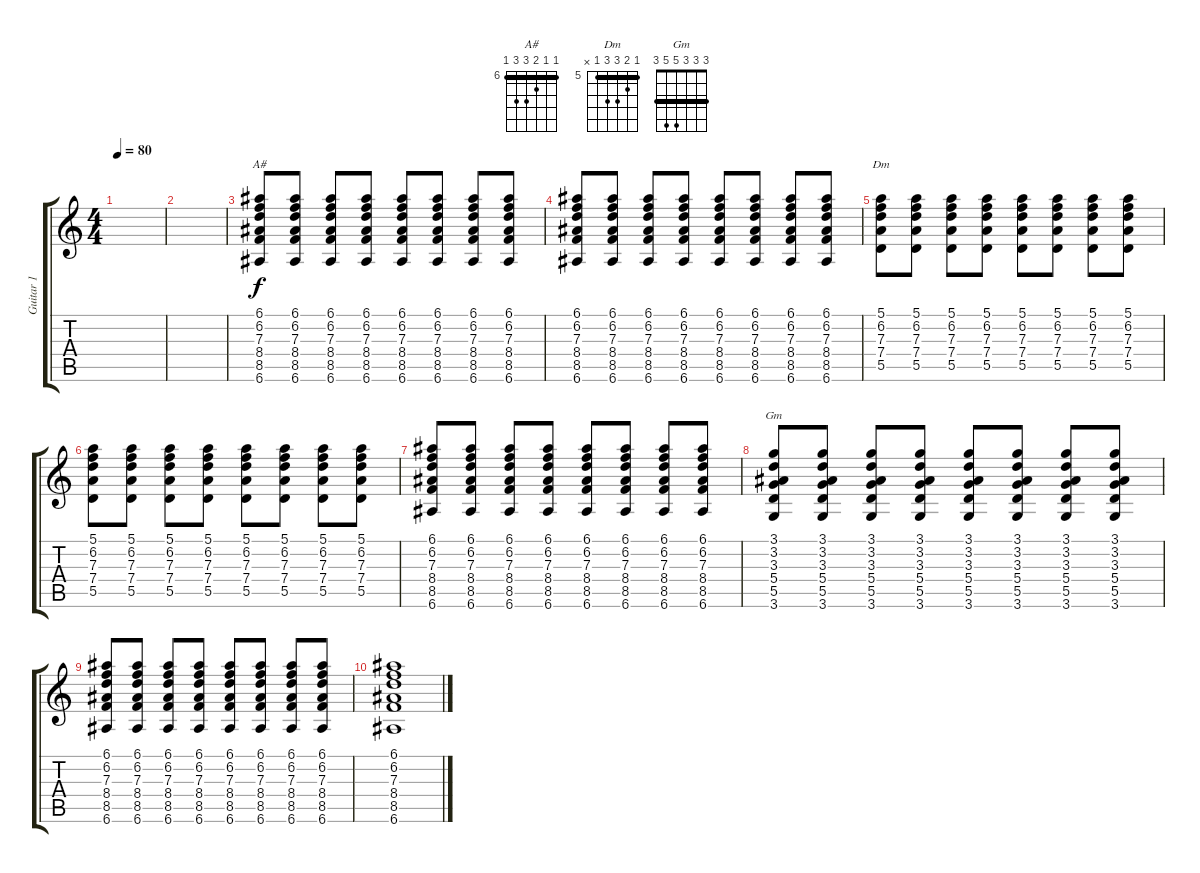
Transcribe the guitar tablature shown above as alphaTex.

\track ("Guitar 1" "Guitar 1") {instrument acousticguitarsteel}
\staff {score tabs}
\tuning (E4 B3 G3 D3 A2 E2) {hide}
\chord ("A#" 6 6 7 8 8 6) {firstfret 6 barre 6}
\chord ("Dm" 5 6 7 7 5 x) {firstfret 5 barre 5}
\chord ("Gm" 3 3 3 5 5 3) {barre 3}
\ts (4 4)
\tempo 80
\clef g2
\ks c
|
|
(6.1 6.2 7.3 8.4 8.5 6.6).8{ch "A#" volume 16 instrument distortionguitar} (6.1 6.2 7.3 8.4 8.5 6.6).8 (6.1 6.2 7.3 8.4 8.5 6.6).8 (6.1 6.2 7.3 8.4 8.5 6.6).8 (6.1 6.2 7.3 8.4 8.5 6.6).8 (6.1 6.2 7.3 8.4 8.5 6.6).8 (6.1 6.2 7.3 8.4 8.5 6.6).8 (6.1 6.2 7.3 8.4 8.5 6.6).8 |
(6.1 6.2 7.3 8.4 8.5 6.6).8 (6.1 6.2 7.3 8.4 8.5 6.6).8 (6.1 6.2 7.3 8.4 8.5 6.6).8 (6.1 6.2 7.3 8.4 8.5 6.6).8 (6.1 6.2 7.3 8.4 8.5 6.6).8 (6.1 6.2 7.3 8.4 8.5 6.6).8 (6.1 6.2 7.3 8.4 8.5 6.6).8 (6.1 6.2 7.3 8.4 8.5 6.6).8 |
(5.1 6.2 7.3 7.4 5.5).8{ch "Dm"} (5.1 6.2 7.3 7.4 5.5).8 (5.1 6.2 7.3 7.4 5.5).8 (5.1 6.2 7.3 7.4 5.5).8 (5.1 6.2 7.3 7.4 5.5).8 (5.1 6.2 7.3 7.4 5.5).8 (5.1 6.2 7.3 7.4 5.5).8 (5.1 6.2 7.3 7.4 5.5).8 |
(5.1 6.2 7.3 7.4 5.5).8 (5.1 6.2 7.3 7.4 5.5).8 (5.1 6.2 7.3 7.4 5.5).8 (5.1 6.2 7.3 7.4 5.5).8 (5.1 6.2 7.3 7.4 5.5).8 (5.1 6.2 7.3 7.4 5.5).8 (5.1 6.2 7.3 7.4 5.5).8 (5.1 6.2 7.3 7.4 5.5).8 |
(6.1 6.2 7.3 8.4 8.5 6.6).8 (6.1 6.2 7.3 8.4 8.5 6.6).8 (6.1 6.2 7.3 8.4 8.5 6.6).8 (6.1 6.2 7.3 8.4 8.5 6.6).8 (6.1 6.2 7.3 8.4 8.5 6.6).8 (6.1 6.2 7.3 8.4 8.5 6.6).8 (6.1 6.2 7.3 8.4 8.5 6.6).8 (6.1 6.2 7.3 8.4 8.5 6.6).8 |
(3.1 3.2 3.3 5.4 5.5 3.6).8{ch "Gm"} (3.1 3.2 3.3 5.4 5.5 3.6).8 (3.1 3.2 3.3 5.4 5.5 3.6).8 (3.1 3.2 3.3 5.4 5.5 3.6).8 (3.1 3.2 3.3 5.4 5.5 3.6).8 (3.1 3.2 3.3 5.4 5.5 3.6).8 (3.1 3.2 3.3 5.4 5.5 3.6).8 (3.1 3.2 3.3 5.4 5.5 3.6).8 |
(6.1 6.2 7.3 8.4 8.5 6.6).8 (6.1 6.2 7.3 8.4 8.5 6.6).8 (6.1 6.2 7.3 8.4 8.5 6.6).8 (6.1 6.2 7.3 8.4 8.5 6.6).8 (6.1 6.2 7.3 8.4 8.5 6.6).8 (6.1 6.2 7.3 8.4 8.5 6.6).8 (6.1 6.2 7.3 8.4 8.5 6.6).8 (6.1 6.2 7.3 8.4 8.5 6.6).8 |
(6.1 6.2 7.3 8.4 8.5 6.6).1
